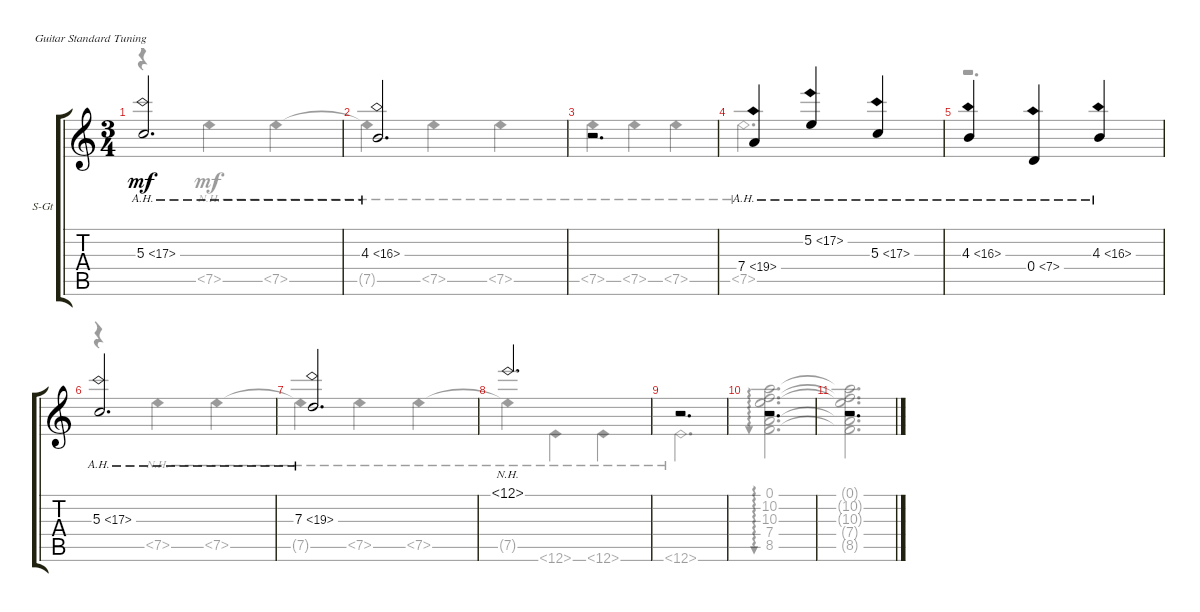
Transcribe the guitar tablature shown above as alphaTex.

\defaultSystemsLayout 4
\bracketExtendMode groupsimilarinstruments
\firstSystemTrackNameOrientation horizontal
\otherSystemsTrackNameOrientation horizontal
\track ("Steel Guitar" "S-Gt") {instrument acousticguitarsteel}
\staff {score tabs}
\tuning (E4 B3 G3 D3 A2 E2)
\voice
\ts (3 4)
\tempo (110 hide)
\clef g2
\ks c
5.3{ah 12}.2{d dy mf} |
4.3{ah 12}.2{d} |
r.2{d} |
7.4{ah 12}.4 5.2{ah 12}.4 5.3{ah 12}.4 |
4.3{ah 12}.4 0.4{ah 7}.4 4.3{ah 12}.4 |
5.3{ah 12}.2{d} |
7.3{ah 12}.2{d} |
12.1{nh}.2{d} |
r.2{d} |
r.2{d au 0} |
r.2{d}
\voice
\clef g2
\ottava regular
\simile none
\ks c
r.4{dy mf} 7.5{nh}.4 7.5{nh}.4 |
7.5{nh t}.4 7.5{nh}.4 7.5{nh}.4 |
7.5{nh}.4 7.5{nh}.4 7.5{nh}.4 |
7.5{nh}.2{d} |
r.2{d} |
r.4 7.5{nh}.4 7.5{nh}.4 |
7.5{nh t}.4 7.5{nh}.4 7.5{nh}.4 |
7.5{nh t}.4 12.6{nh}.4 12.6{nh}.4 |
12.6{nh}.2{d} |
(8.5 7.4 10.3 10.2 0.1).2{d au 0} |
(8.5{t} 7.4{t} 10.3{t} 10.2{t} 0.1{t}).2{d}
